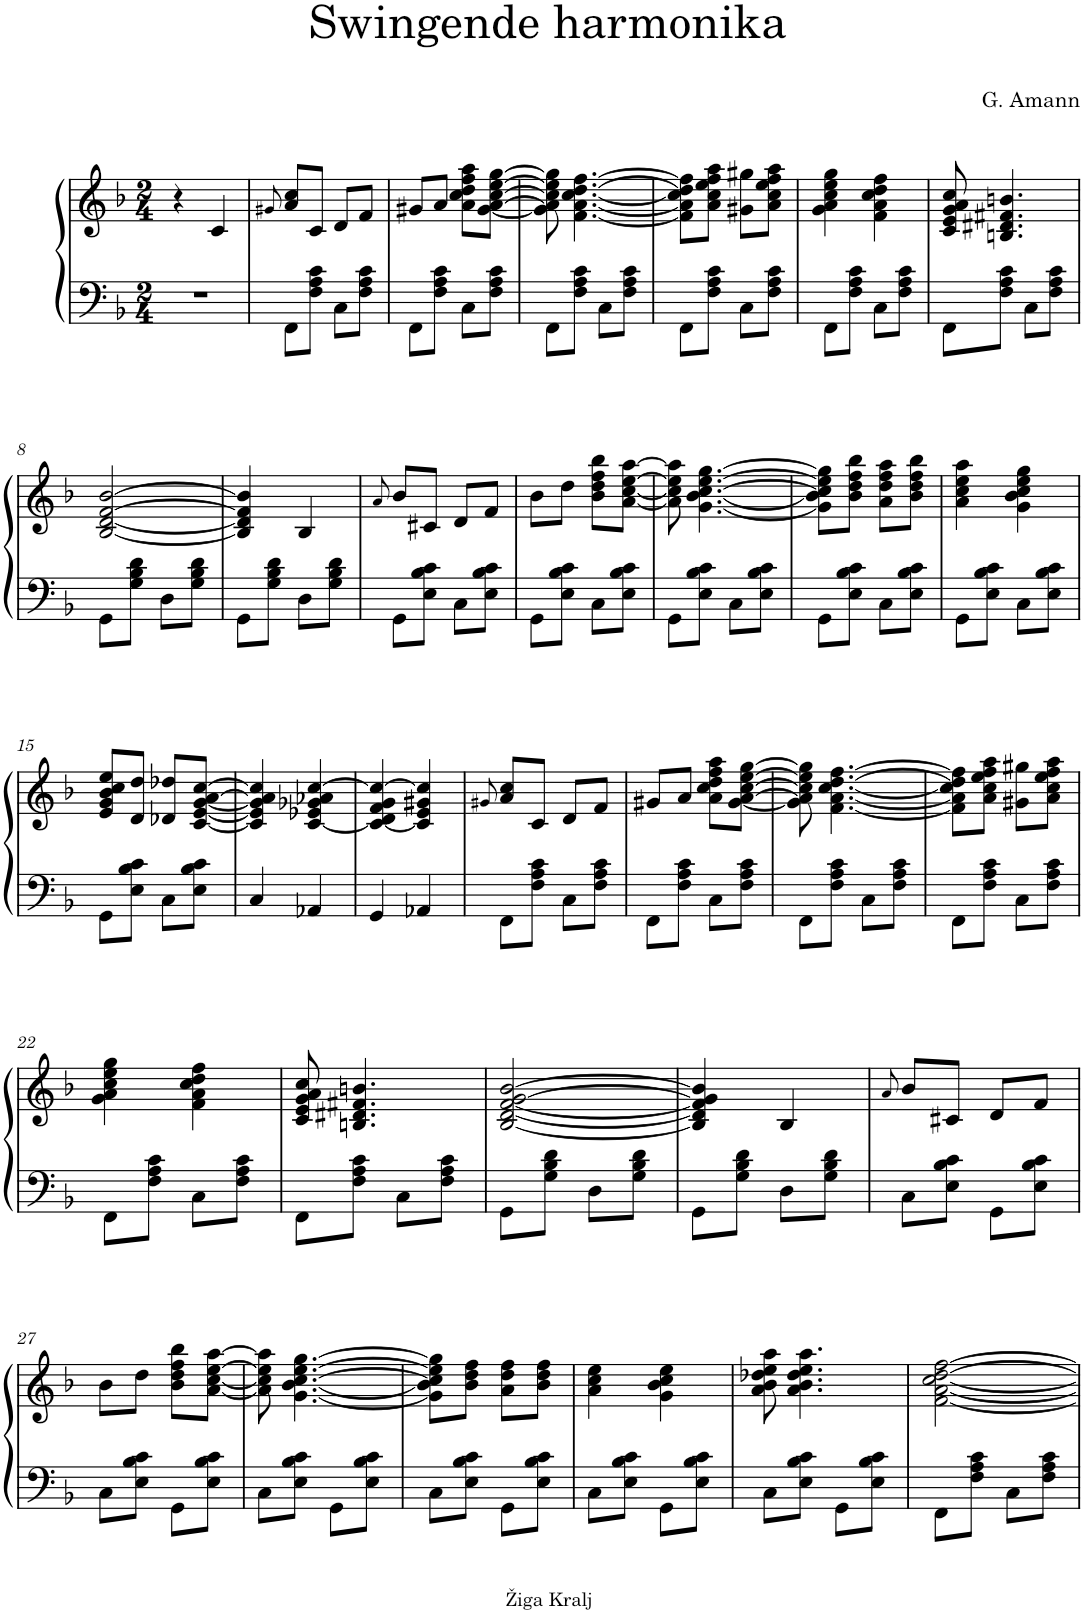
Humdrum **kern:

**kern	**kern
*part1	*part1
*staff2	*staff1
*I"Piano	*
*I'Pno.	*
*clefF4	*clefG2
*k[b-]	*k[b-]
*M2/4	*M2/4
=1	=1
2r	4r
.	4c/
=2	=2
.	8qg#X/
8FF\L	8a/ 8cc/L
8F\ 8A\ 8c\J	8c/J
8C\L	8d/L
8F\ 8A\ 8c\J	8f/J
=3	=3
8FF\L	8g#X/L
8F\ 8A\ 8c\J	8a/J
8C\L	8a\ 8cc\ 8dd\ 8ff\ 8aa\L
8F\ 8A\ 8c\J	[8g#\ [8a\ [8cc\ [8ee\ [8gg\J
=4	=4
8FF\L	8g#\] 8a\] 8cc\] 8ee\] 8gg\]
8F\ 8A\ 8c\J	[4.f\ [4.a\ [4.cc\ [4.dd\ [4.ff\
8C\L	.
8F\ 8A\ 8c\J	.
=5	=5
8FF\L	8f\] 8a\] 8cc\] 8dd\] 8ff\]L
8F\ 8A\ 8c\J	8a\ 8cc\ 8ee\ 8ff\ 8aa\J
8C\L	8g#X\ 8gg#X\L
8F\ 8A\ 8c\J	8a\ 8cc\ 8ee\ 8ff\ 8aa\J
=6	=6
8FF\L	4g\ 4a\ 4cc\ 4ee\ 4gg\
8F\ 8A\ 8c\J	.
8C\L	4f\ 4a\ 4cc\ 4dd\ 4ff\
8F\ 8A\ 8c\J	.
=7	=7
8FF\L	8c/ 8e/ 8g/ 8a/ 8cc/
8F\ 8A\ 8c\J	4.Bn/ 4.d#X/ 4.f#X/ 4.bn/
8C\L	.
8F\ 8A\ 8c\J	.
!!LO:LB:g=z
=8	=8
8GG\L	[2B-/ [2d/ [2f/ [2b-/
8G\ 8B-\ 8d\J	.
8D\L	.
8G\ 8B-\ 8d\J	.
=9	=9
8GG\L	4B-/] 4d/] 4f/] 4b-/]
8G\ 8B-\ 8d\J	.
8D\L	4B-/
8G\ 8B-\ 8d\J	.
=10	=10
.	8qa/
8GG\L	8b-/L
8E\ 8B-\ 8c\J	8c#X/J
8C\L	8d/L
8E\ 8B-\ 8c\J	8f/J
=11	=11
8GG\L	8b-\L
8E\ 8B-\ 8c\J	8dd\J
8C\L	8b-\ 8dd\ 8ff\ 8bb-\L
8E\ 8B-\ 8c\J	[8a\ [8cc\ [8ee\ [8aa\J
=12	=12
8GG\L	8a\] 8cc\] 8ee\] 8aa\]
8E\ 8B-\ 8c\J	[4.g\ [4.b-\ [4.cc\ [4.ee\ [4.gg\
8C\L	.
8E\ 8B-\ 8c\J	.
=13	=13
8GG\L	8g\] 8b-\] 8cc\] 8ee\] 8gg\]L
8E\ 8B-\ 8c\J	8b-\ 8dd\ 8ff\ 8bb-\J
8C\L	8a\ 8dd\ 8ff\ 8aa\L
8E\ 8B-\ 8c\J	8b-\ 8dd\ 8ff\ 8bb-\J
=14	=14
8GG\L	4a\ 4cc\ 4ee\ 4aa\
8E\ 8B-\ 8c\J	.
8C\L	4g\ 4b-\ 4cc\ 4ee\ 4gg\
8E\ 8B-\ 8c\J	.
!!LO:LB:g=z
=15	=15
8GG\L	8e/ 8g/ 8b-/ 8cc/ 8ee/L
8E\ 8B-\ 8c\J	8d/ 8dd/J
8C\L	8d-X/ 8dd-X/L
8E\ 8B-\ 8c\J	[8c/ [8e/ [8g/ [8a/ [8cc/J
=16	=16
4C/	4c/] 4e/] 4g/] 4a/] 4cc/]
4AA-X/	[4c/ 4e-X/ 4g-X/ 4a-X/ [4cc/
=17	=17
4GG/	4c/_ 4d/ 4f/ 4g/ 4cc/_
4AA-X/	4c/] 4e/ 4g#X/ 4cc/]
=18	=18
.	8qg#X/
8FF\L	8a/ 8cc/L
8F\ 8A\ 8c\J	8c/J
8C\L	8d/L
8F\ 8A\ 8c\J	8f/J
=19	=19
8FF\L	8g#X/L
8F\ 8A\ 8c\J	8a/J
8C\L	8a\ 8cc\ 8dd\ 8ff\ 8aa\L
8F\ 8A\ 8c\J	[8g#\ [8a\ [8cc\ [8ee\ [8gg\J
=20	=20
8FF\L	8g#\] 8a\] 8cc\] 8ee\] 8gg\]
8F\ 8A\ 8c\J	[4.f\ [4.a\ [4.cc\ [4.dd\ [4.ff\
8C\L	.
8F\ 8A\ 8c\J	.
=21	=21
8FF\L	8f\] 8a\] 8cc\] 8dd\] 8ff\]L
8F\ 8A\ 8c\J	8a\ 8cc\ 8ee\ 8ff\ 8aa\J
8C\L	8g#X\ 8gg#X\L
8F\ 8A\ 8c\J	8a\ 8cc\ 8ee\ 8ff\ 8aa\J
!!LO:LB:g=z
=22	=22
8FF\L	4g\ 4a\ 4cc\ 4ee\ 4gg\
8F\ 8A\ 8c\J	.
8C\L	4f\ 4a\ 4cc\ 4dd\ 4ff\
8F\ 8A\ 8c\J	.
=23	=23
8FF\L	8c/ 8e/ 8g/ 8a/ 8cc/
8F\ 8A\ 8c\J	4.Bn/ 4.d#X/ 4.f#X/ 4.bn/
8C\L	.
8F\ 8A\ 8c\J	.
=24	=24
8GG\L	[2B-/ [2d/ [2f/ [2g/ [2b-/
8G\ 8B-\ 8d\J	.
8D\L	.
8G\ 8B-\ 8d\J	.
=25	=25
8GG\L	4B-/] 4d/] 4f/] 4g/] 4b-/]
8G\ 8B-\ 8d\J	.
8D\L	4B-/
8G\ 8B-\ 8d\J	.
=26	=26
.	8qa/
8C\L	8b-/L
8E\ 8B-\ 8c\J	8c#X/J
8GG\L	8d/L
8E\ 8B-\ 8c\J	8f/J
!!LO:LB:g=z
=27	=27
8C\L	8b-\L
8E\ 8B-\ 8c\J	8dd\J
8GG\L	8b-\ 8dd\ 8ff\ 8bb-\L
8E\ 8B-\ 8c\J	[8a\ [8cc\ [8ee\ [8aa\J
=28	=28
8C\L	8a\] 8cc\] 8ee\] 8aa\]
8E\ 8B-\ 8c\J	[4.g\ [4.b-\ [4.cc\ [4.ee\ [4.gg\
8GG\L	.
8E\ 8B-\ 8c\J	.
=29	=29
8C\L	8g\] 8b-\] 8cc\] 8ee\] 8gg\]L
8E\ 8B-\ 8c\J	8b-\ 8dd\ 8ff\J
8GG\L	8a\ 8dd\ 8ff\L
8E\ 8B-\ 8c\J	8b-\ 8dd\ 8ff\J
=30	=30
8C\L	4a\ 4cc\ 4ee\
8E\ 8B-\ 8c\J	.
8GG\L	4g\ 4b-\ 4cc\ 4ee\
8E\ 8B-\ 8c\J	.
=31	=31
8C\L	8a\ 8b-\ 8dd-X\ 8ee\ 8aa\
8E\ 8B-\ 8c\J	4.a\ 4.b-\ 4.dd-\ 4.ee\ 4.aa\
8GG\L	.
8E\ 8B-\ 8c\J	.
=32	=32
8FF\L	[2f\ [2a\ [2cc\ [2dd\ [2ff\
8F\ 8A\ 8c\J	.
8C\L	.
8F\ 8A\ 8c\J	.
=	=
*-	*-
